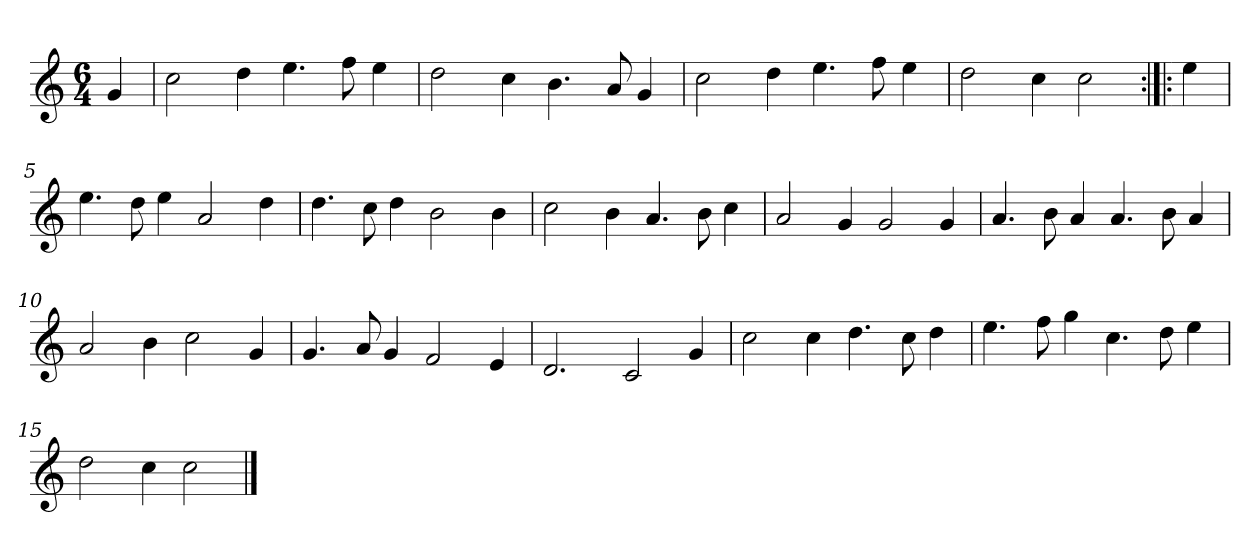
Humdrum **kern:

**kern
*part1
*staff1
*clefG2
*k[]
*C:
*M6/4
*MM120
=
4g
=1
2cc
4dd
4.ee
8ff
4ee
=2
2dd
4cc
4.b
8a
4g
=3
2cc
4dd
4.ee
8ff
4ee
=4
2dd
4cc
2cc
=:|!|:
4ee
=5
4.ee
8dd
4ee
2a
4dd
=6
4.dd
8cc
4dd
2b
4b
=7
2cc
4b
4.a
8b
4cc
=8
2a
4g
2g
4g
=9
4.a
8b
4a
4.a
8b
4a
=10
2a
4b
2cc
4g
=11
4.g
8a
4g
2f
4e
=12
2.d
2c
4g
=13
2cc
4cc
4.dd
8cc
4dd
=14
4.ee
8ff
4gg
4.cc
8dd
4ee
=15
2dd
4cc
2cc
==
*-
